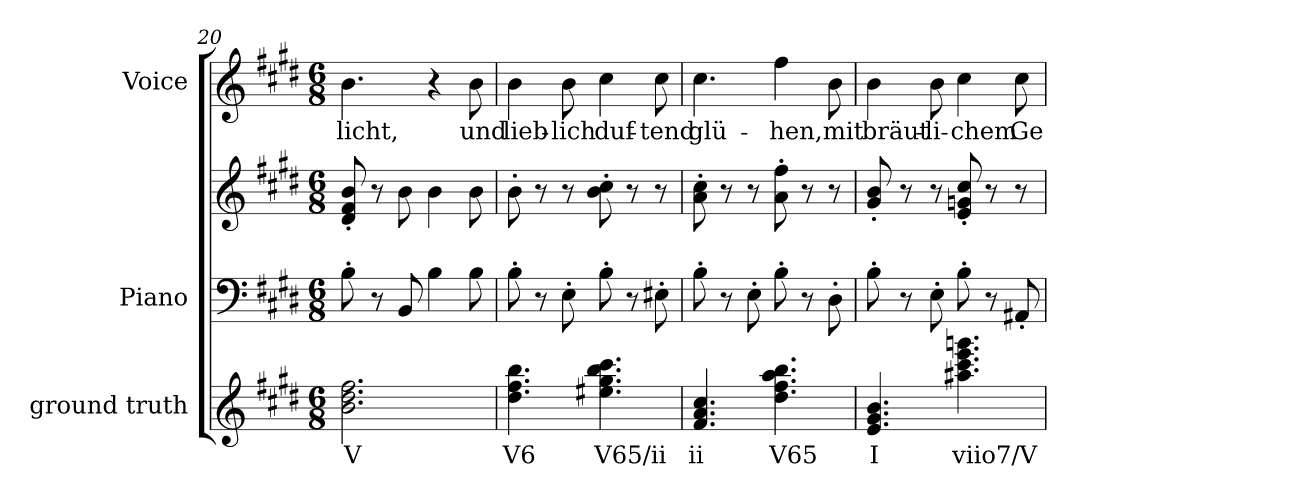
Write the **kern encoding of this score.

**kern	**text	**kern	**kern	**kern	**text
*part3	*part3	*part2	*part2	*part1	*part1
*staff4	*staff4	*staff3	*staff2	*staff1	*staff1
*I"ground truth	*	*I"Piano	*	*I"Voice	*
*	*	*I'Pno	*	*	*
*	*	*clefF4	*clefG2	*clefG2	*
*k[f#c#g#d#]	*	*k[f#c#g#d#]	*k[f#c#g#d#]	*k[f#c#g#d#]	*
*M6/8	*	*M6/8	*M6/8	*M6/8	*
=20	=20	=20	=20	=20	=20
!	!	!	!	!	!LO:LY:b
2.b 2.dd# 2.ff#	V	8B'\	8d#/' 8f#/' 8b/'	4.b\	-licht,
.	.	8r	8r	.	.
.	.	8BB/	8b\	.	.
.	.	4B\	4b\	4r	.
!	!	!	!	!	!LO:LY:b
.	.	8B\	8b\	8b\	und
=21	=21	=21	=21	=21	=21
!	!	!	!	!	!LO:LY:b
4.dd# 4.ff# 4.bb	V6	8B'\	8b'\	4b\	lieb-
.	.	8r	8r	.	.
!	!	!	!	!	!LO:LY:b
.	.	8E'\	8r	8b\	-lich
!	!	!	!	!	!LO:LY:b
4.ee#X 4.gg# 4.bb 4.ccc#	V65/ii	8B'\	8b\' 8cc#\'	4cc#\	duf-
.	.	8r	8r	.	.
!	!	!	!	!	!LO:LY:b
.	.	8E#X'\	8r	8cc#\	-tend
=22	=22	=22	=22	=22	=22
!	!	!	!	!	!LO:LY:b
4.f# 4.a 4.cc#	ii	8B'\	8a\' 8cc#\'	4.cc#\	glü-
.	.	8r	8r	.	.
.	.	8E'\	8r	.	.
!	!	!	!	!	!LO:LY:b
4.dd# 4.ff# 4.aa 4.bb	V65	8B'\	8a\' 8ff#\'	4ff#\	-hen,
.	.	8r	8r	.	.
!	!	!	!	!	!LO:LY:b
.	.	8D#'\	8r	8b\	mit
=23	=23	=23	=23	=23	=23
!	!	!	!	!	!LO:LY:b
4.e 4.g# 4.b	I	8B'\	8g#/' 8b/'	4b\	bräut-
.	.	8r	8r	.	.
!	!	!	!	!	!LO:LY:b
.	.	8E'\	8r	8b\	-li-
!	!	!	!	!	!LO:LY:b
4.aa#X 4.ccc# 4.eee 4.gggn	viio7/V	8B'\	8e/' 8gn/' 8cc#/'	4cc#\	-chem
.	.	8r	8r	.	.
!	!	!	!	!	!LO:LY:b
.	.	8AA#X'/	8r	8cc#\	Ge-
=	=	=	=	=	=
*-	*-	*-	*-	*-	*-
